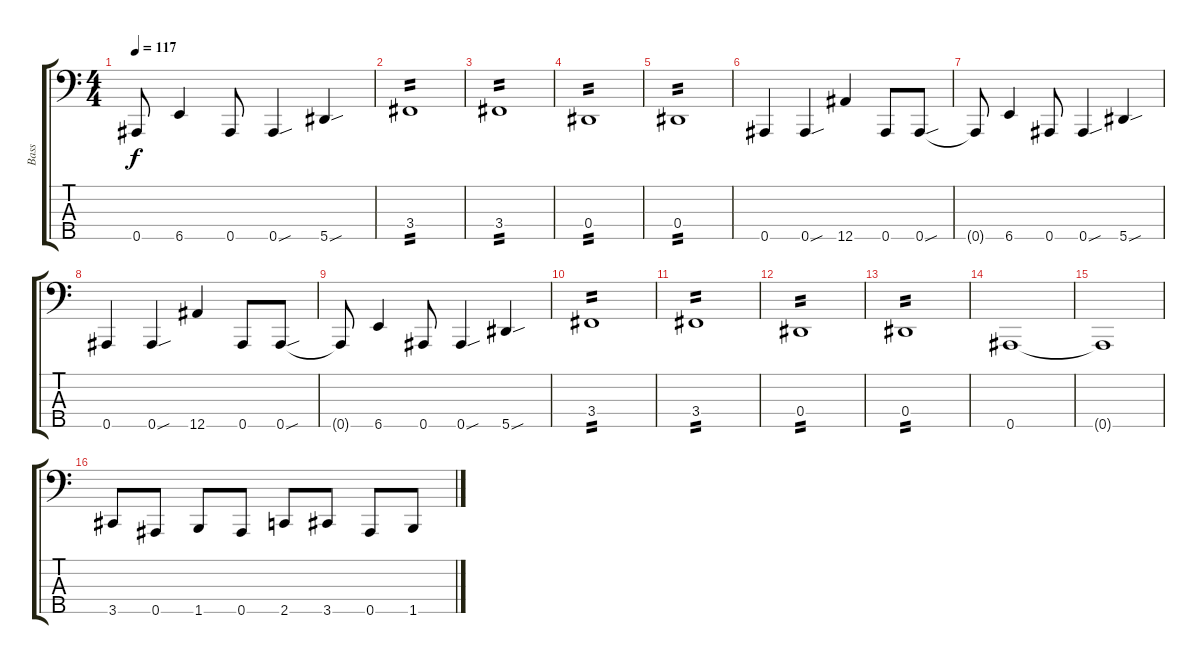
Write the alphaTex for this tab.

\track ("Bass" "Bass") {instrument electricbassfinger}
\staff {score tabs}
\tuning (Gb2 Db2 Ab1 Eb1 Bb0) {hide}
\ts (4 4)
\tempo 117
\clef f4
\ks c
0.5{t}.8{dy f} 6.5.4 0.5.8 0.5{sou}.4 5.5{sou}.4 |
3.4.1{tp 2} |
3.4.1{tp 2} |
0.4.1{tp 2} |
0.4.1{tp 2} |
0.5.4 0.5{sou}.4 12.5.4 0.5.8 0.5{sou}.8 |
0.5{t}.8 6.5.4 0.5.8 0.5{sou}.4 5.5{sou}.4 |
0.5.4 0.5{sou}.4 12.5.4 0.5.8 0.5{sou}.8 |
0.5{t}.8 6.5.4 0.5.8 0.5{sou}.4 5.5{sou}.4 |
3.4.1{tp 2} |
3.4.1{tp 2} |
0.4.1{tp 2} |
0.4.1{tp 2} |
0.5.1 |
0.5{t}.1 |
3.5.8 0.5.8 1.5.8 0.5.8 2.5.8 3.5.8 0.5.8 1.5.8
